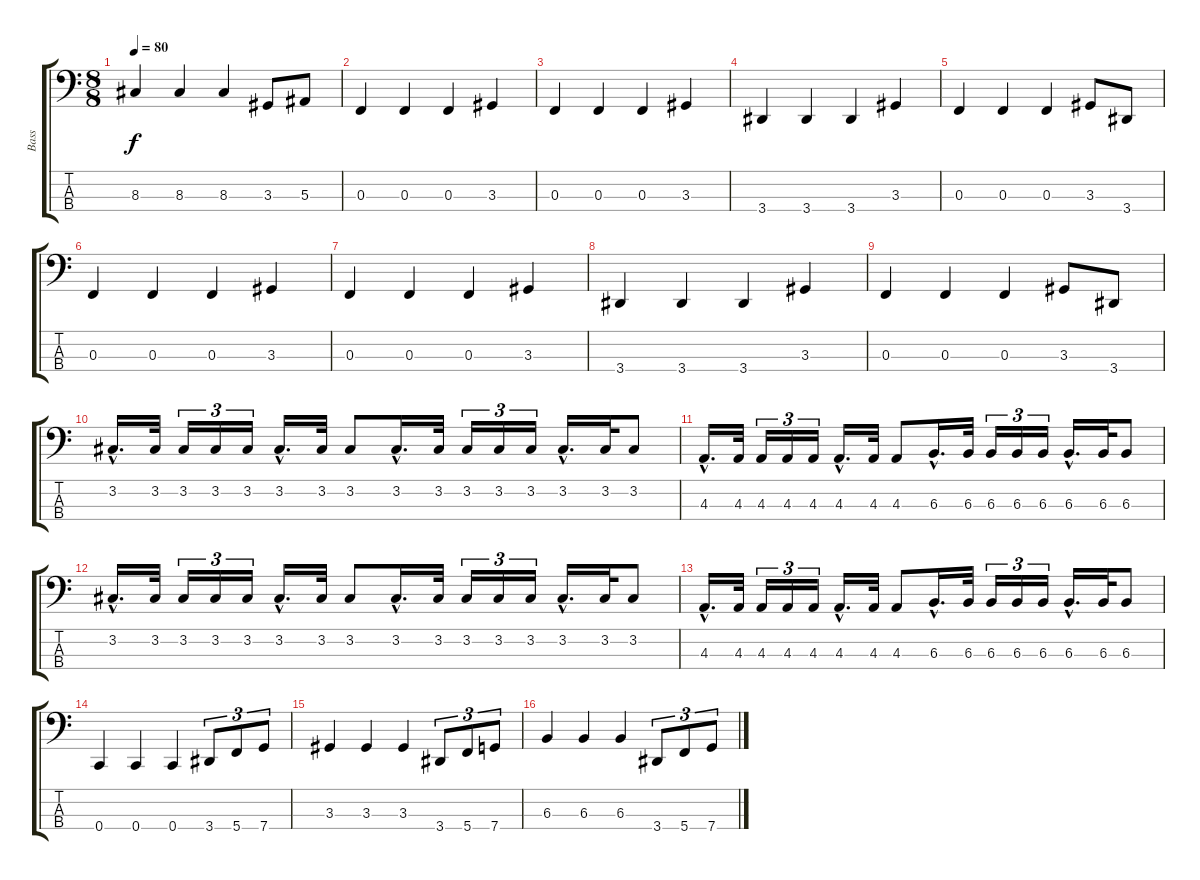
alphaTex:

\track ("Bass" "Bass") {instrument electricbassfinger}
\staff {score tabs}
\tuning (Eb2 Bb1 F1 C1) {hide}
\ts (8 8)
\tempo 80
\clef f4
\ks c
8.3.4{dy f} 8.3.4 8.3.4 3.3.8 5.3.8 |
0.3.4 0.3.4 0.3.4 3.3.4 |
0.3.4 0.3.4 0.3.4 3.3.4 |
3.4.4 3.4.4 3.4.4 3.3.4 |
0.3.4 0.3.4 0.3.4 3.3.8 3.4.8 |
0.3.4 0.3.4 0.3.4 3.3.4 |
0.3.4 0.3.4 0.3.4 3.3.4 |
3.4.4 3.4.4 3.4.4 3.3.4 |
0.3.4 0.3.4 0.3.4 3.3.8 3.4.8 |
3.2{hac}.16{d} 3.2.32 3.2.16{tu (3 2)} 3.2.16{tu (3 2)} 3.2.16{tu (3 2)} 3.2{hac}.16{d} 3.2.32 3.2.8 3.2{hac}.16{d} 3.2.32 3.2.16{tu (3 2)} 3.2.16{tu (3 2)} 3.2.16{tu (3 2)} 3.2{hac}.16{d} 3.2.32 3.2.8 |
4.3{hac}.16{d} 4.3.32 4.3.16{tu (3 2)} 4.3.16{tu (3 2)} 4.3.16{tu (3 2)} 4.3{hac}.16{d} 4.3.32 4.3.8 6.3{hac}.16{d} 6.3.32 6.3.16{tu (3 2)} 6.3.16{tu (3 2)} 6.3.16{tu (3 2)} 6.3{hac}.16{d} 6.3.32 6.3.8 |
3.2{hac}.16{d} 3.2.32 3.2.16{tu (3 2)} 3.2.16{tu (3 2)} 3.2.16{tu (3 2)} 3.2{hac}.16{d} 3.2.32 3.2.8 3.2{hac}.16{d} 3.2.32 3.2.16{tu (3 2)} 3.2.16{tu (3 2)} 3.2.16{tu (3 2)} 3.2{hac}.16{d} 3.2.32 3.2.8 |
4.3{hac}.16{d} 4.3.32 4.3.16{tu (3 2)} 4.3.16{tu (3 2)} 4.3.16{tu (3 2)} 4.3{hac}.16{d} 4.3.32 4.3.8 6.3{hac}.16{d} 6.3.32 6.3.16{tu (3 2)} 6.3.16{tu (3 2)} 6.3.16{tu (3 2)} 6.3{hac}.16{d} 6.3.32 6.3.8 |
0.4.4 0.4.4 0.4.4 3.4.8{tu (3 2)} 5.4.8{tu (3 2)} 7.4.8{tu (3 2)} |
3.3.4 3.3.4 3.3.4 3.4.8{tu (3 2)} 5.4.8{tu (3 2)} 7.4.8{tu (3 2)} |
6.3.4 6.3.4 6.3.4 3.4.8{tu (3 2)} 5.4.8{tu (3 2)} 7.4.8{tu (3 2)}
